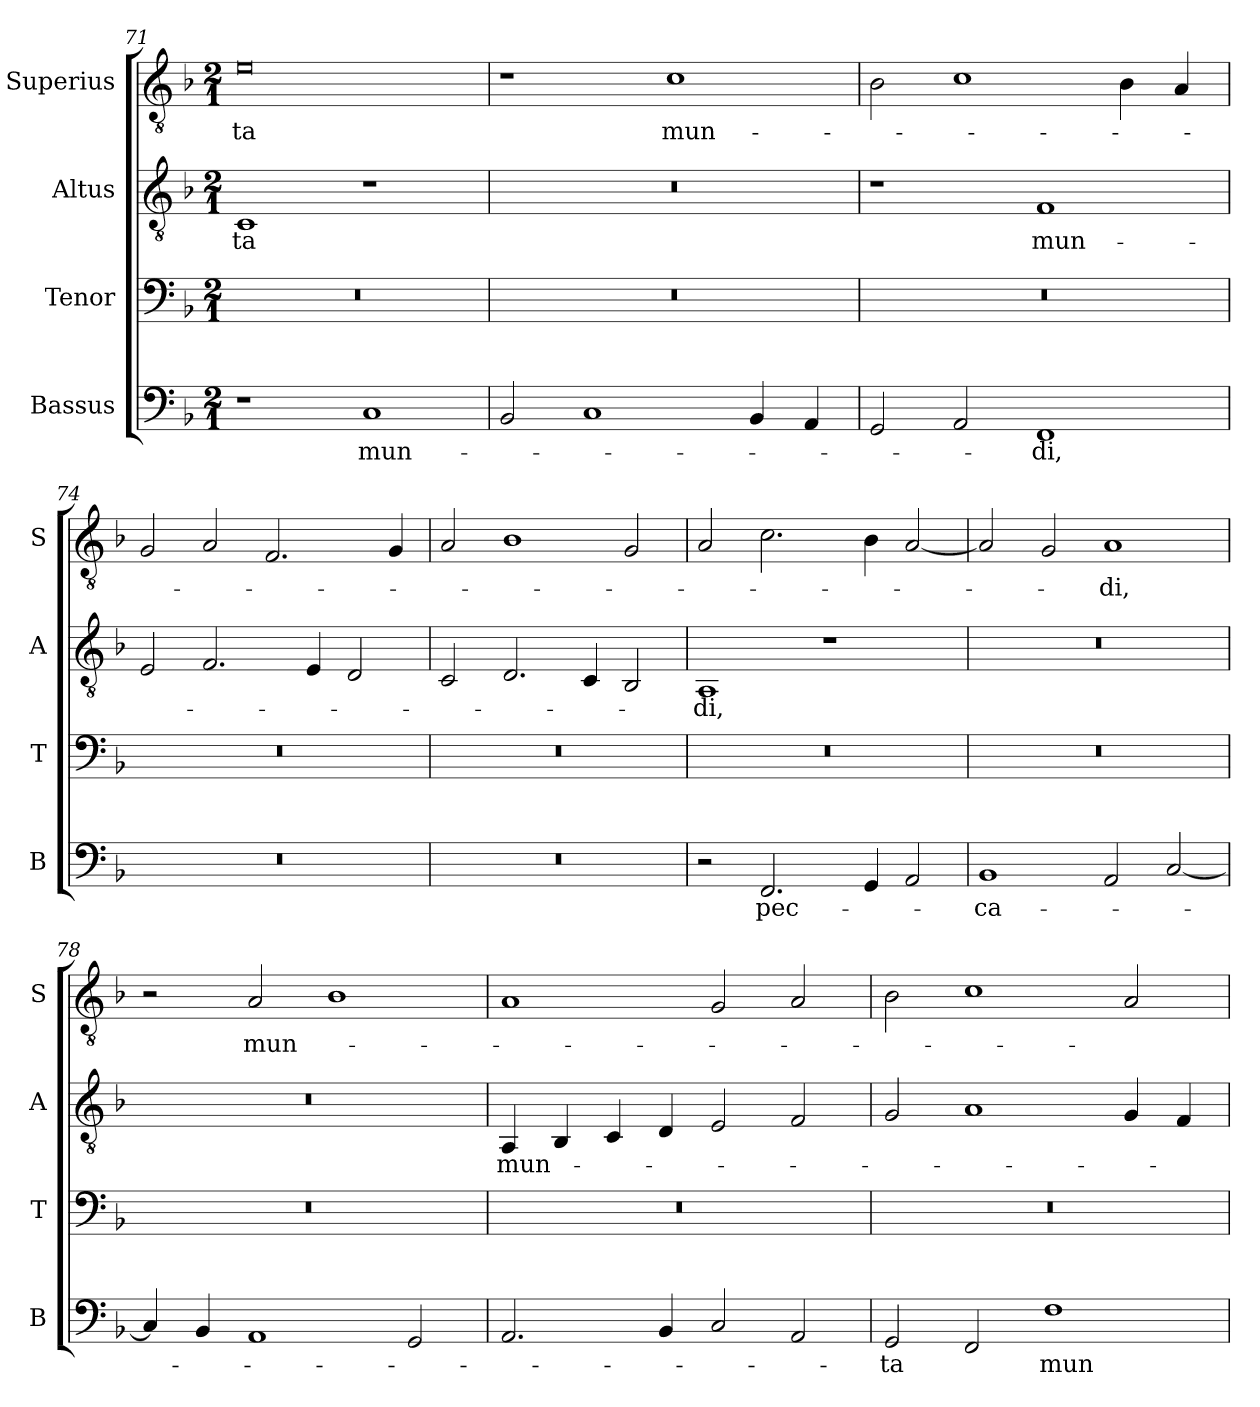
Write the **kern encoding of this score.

**kern	**text	**kern	**kern	**text	**kern	**text
*part4	*part4	*part3	*part2	*part2	*part1	*part1
*staff4	*staff4	*staff3	*staff2	*staff2	*staff1	*staff1
*I"Bassus	*	*I"Tenor	*I"Altus	*	*I"Superius	*
*I'B	*	*I'T	*I'A	*	*I'S	*
*clefF4	*	*clefF4	*clefGv2	*	*clefGv2	*
*k[b-]	*	*k[b-]	*k[b-]	*	*k[b-]	*
*M2/1	*	*M2/1	*M2/1	*	*M2/1	*
=71	=71	=71	=71	=71	=71	=71
1r	.	0r	1C	-ta	0e	-ta
!	!LO:LY:i	!	!	!	!	!
1C	mun-	.	1r	.	.	.
=72	=72	=72	=72	=72	=72	=72
2BB-	.	0r	0r	.	1r	.
1C	.	.	.	.	.	.
.	.	.	.	.	1c	mun-
4BB-	.	.	.	.	.	.
4AA	.	.	.	.	.	.
=73	=73	=73	=73	=73	=73	=73
2GG	.	0r	1r	.	2B-	.
2AA	.	.	.	.	1c	.
!	!LO:LY:i	!	!	!	!	!
1FF	-di,	.	1F	mun-	.	.
.	.	.	.	.	4B-	.
.	.	.	.	.	4A	.
=74	=74	=74	=74	=74	=74	=74
0r	.	0r	2E	.	2G	.
.	.	.	2.F	.	2A	.
.	.	.	.	.	2.F	.
.	.	.	4E	.	.	.
.	.	.	2D	.	.	.
.	.	.	.	.	4G	.
=75	=75	=75	=75	=75	=75	=75
0r	.	0r	2C	.	2A	.
.	.	.	2.D	.	1B-	.
.	.	.	4C	.	.	.
.	.	.	2BB-	.	2G	.
=76	=76	=76	=76	=76	=76	=76
2r	.	0r	1AA	-di,	2A	.
!	!LO:LY:i	!	!	!	!	!
2.FF	pec-	.	.	.	2.c	.
.	.	.	1r	.	.	.
4GG	.	.	.	.	4B-	.
2AA	.	.	.	.	[2A	.
=77	=77	=77	=77	=77	=77	=77
!	!LO:LY:i	!	!	!	!	!
1BB-	-ca-	0r	0r	.	2A]	.
.	.	.	.	.	2G	.
!	!	!	!	!	!	!LO:LY:i
2AA	.	.	.	.	1A	-di,
[2C	.	.	.	.	.	.
=78	=78	=78	=78	=78	=78	=78
4C]	.	0r	0r	.	2r	.
4BB-	.	.	.	.	.	.
!	!	!	!	!	!	!LO:LY:i
1AA	.	.	.	.	2A	mun-
.	.	.	.	.	1B-	.
2GG	.	.	.	.	.	.
=79	=79	=79	=79	=79	=79	=79
!	!	!	!	!LO:LY:i	!	!
2.AA	.	0r	4AA	mun-	1A	.
.	.	.	4BB-	.	.	.
.	.	.	4C	.	.	.
4BB-	.	.	4D	.	.	.
2C	.	.	2E	.	2G	.
2AA	.	.	2F	.	2A	.
=80	=80	=80	=80	=80	=80	=80
!	!LO:LY:i	!	!	!	!	!
2GG	-ta	0r	2G	.	2B-	.
2FF	.	.	1A	.	1c	.
1F	mun-	.	.	.	.	.
.	.	.	4G	.	2A	.
.	.	.	4F	.	.	.
=	=	=	=	=	=	=
*-	*-	*-	*-	*-	*-	*-
